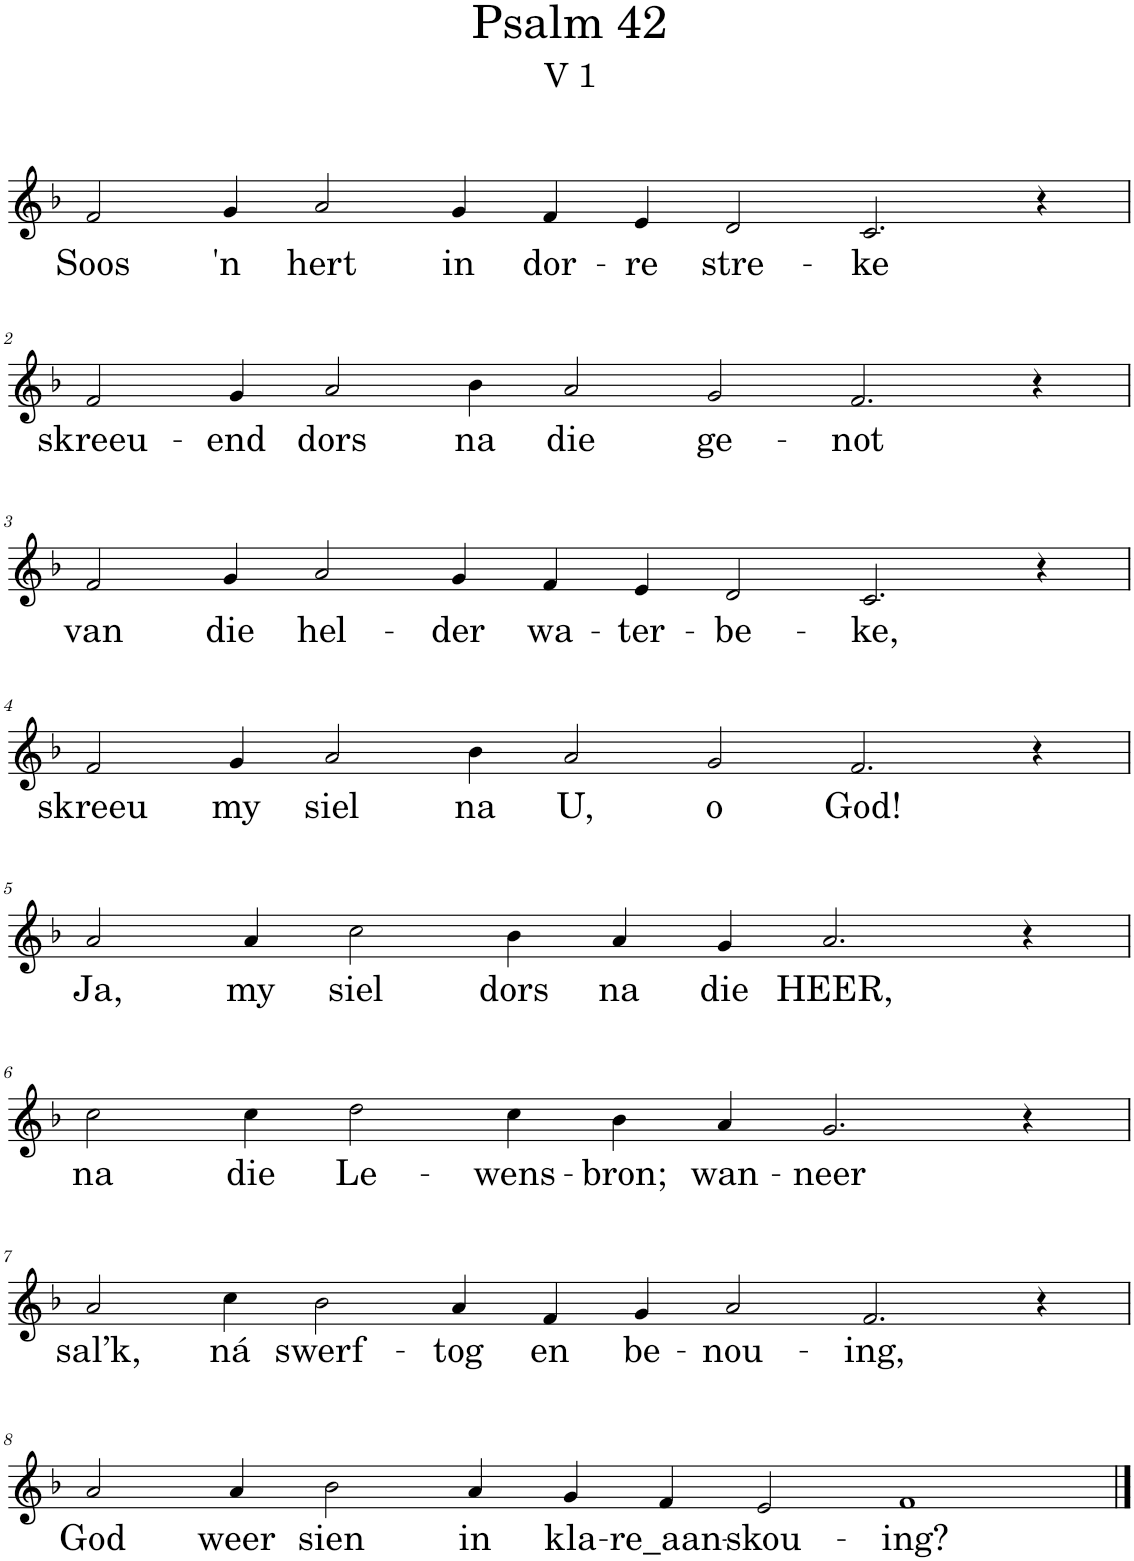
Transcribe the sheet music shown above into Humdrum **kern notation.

**kern	**text
*part1	*part1
*staff1	*staff1
*I"Pipe Organ	*
*I'Org.	*
*clefG2	*
*k[b-]	*
*M14/4	*
=1	=1
!	!LO:LY:b
2f/	Soos
!	!LO:LY:b
4g/	'n
!	!LO:LY:b
2a/	hert
!	!LO:LY:b
4g/	in
!	!LO:LY:b
4f/	dor-
!	!LO:LY:b
4e/	-re
!	!LO:LY:b
2d/	stre-
!	!LO:LY:b
2.c/	-ke
4r	.
!!LO:LB:g=z
=2	=2
!	!LO:LY:b
2f/	skreeu-
!	!LO:LY:b
4g/	-end
!	!LO:LY:b
2a/	dors
!	!LO:LY:b
4b-\	na
!	!LO:LY:b
2a/	die
!	!LO:LY:b
2g/	ge-
!	!LO:LY:b
2.f/	-not
4r	.
!!LO:LB:g=z
=3	=3
!	!LO:LY:b
2f/	van
!	!LO:LY:b
4g/	die
!	!LO:LY:b
2a/	hel-
!	!LO:LY:b
4g/	-der
!	!LO:LY:b
4f/	wa-
!	!LO:LY:b
4e/	-ter-
!	!LO:LY:b
2d/	-be-
!	!LO:LY:b
2.c/	-ke,
4r	.
!!LO:LB:g=z
=4	=4
!	!LO:LY:b
2f/	skreeu
!	!LO:LY:b
4g/	my
!	!LO:LY:b
2a/	siel
!	!LO:LY:b
4b-\	na
!	!LO:LY:b
2a/	U,
!	!LO:LY:b
2g/	o
!	!LO:LY:b
2.f/	God!
4r	.
!!LO:LB:g=z
=5	=5
*M12/4	*
!	!LO:LY:b
2a/	Ja,
!	!LO:LY:b
4a/	my
!	!LO:LY:b
2cc\	siel
!	!LO:LY:b
4b-\	dors
!	!LO:LY:b
4a/	na
!	!LO:LY:b
4g/	die
!	!LO:LY:b
2.a/	HEER,
4r	.
!!LO:LB:g=z
=6	=6
!	!LO:LY:b
2cc\	na
!	!LO:LY:b
4cc\	die
!	!LO:LY:b
2dd\	Le-
!	!LO:LY:b
4cc\	-wens-
!	!LO:LY:b
4b-\	-bron;
!	!LO:LY:b
4a/	wan-
!	!LO:LY:b
2.g/	-neer
4r	.
!!LO:LB:g=z
=7	=7
*M14/4	*
!	!LO:LY:b
2a/	sal’k,
!	!LO:LY:b
4cc\	ná
!	!LO:LY:b
2b-\	swerf-
!	!LO:LY:b
4a/	-tog
!	!LO:LY:b
4f/	en
!	!LO:LY:b
4g/	be-
!	!LO:LY:b
2a/	-nou-
!	!LO:LY:b
2.f/	-ing,
4r	.
!!LO:LB:g=z
=8	=8
!	!LO:LY:b
2a/	God
!	!LO:LY:b
4a/	weer
!	!LO:LY:b
2b-\	sien
!	!LO:LY:b
4a/	in
!	!LO:LY:b
4g/	kla-
!	!LO:LY:b
4f/	-re_aan-
!	!LO:LY:b
2e/	-skou-
!	!LO:LY:b
1f	-ing?
==	==
*-	*-
